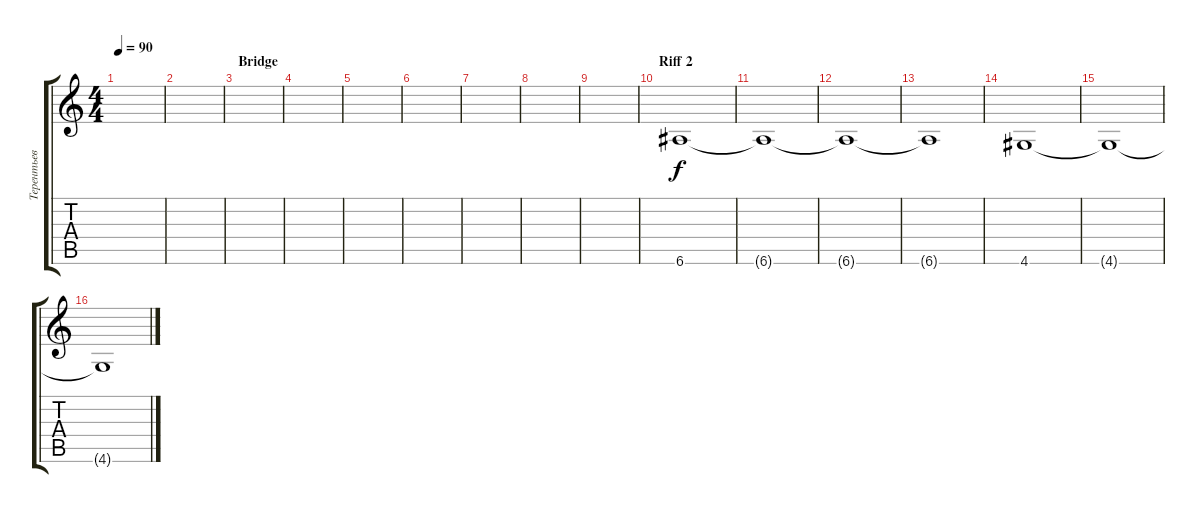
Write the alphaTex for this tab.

\track ("Терентьев" "Терентьев") {instrument guitarharmonics}
\staff {score tabs}
\tuning (E4 B3 G3 D3 A2 E2) {hide}
\ts (4 4)
\tempo 90
\clef g2
\ks c
|
|
\section ("" "Bridge")
|
|
|
|
|
|
|
\section ("" "Riff 2")
6.6.1{volume 13 instrument churchorgan} |
6.6{t}.1 |
6.6{t}.1{volume 13 instrument churchorgan} |
6.6{t}.1 |
4.6.1 |
4.6{t}.1 |
4.6{t}.1
